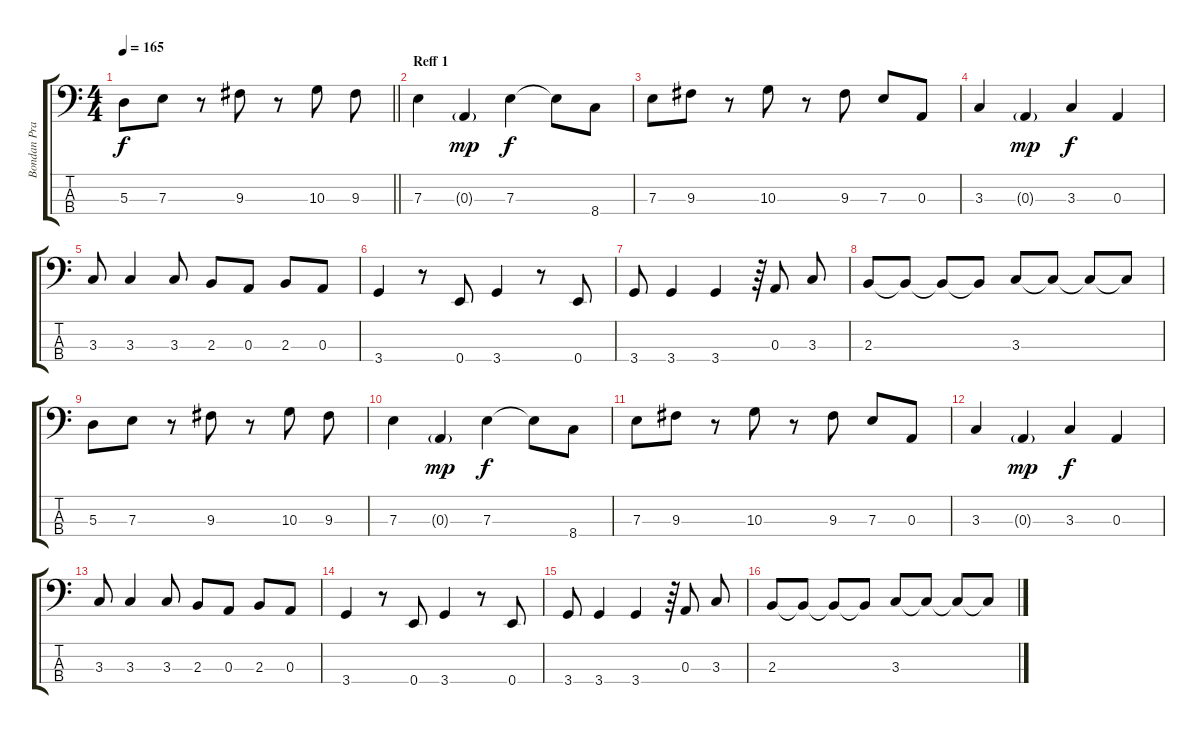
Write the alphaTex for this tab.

\track ("Bondan Prakoso" "Bondan Pra") {instrument electricbassfinger}
\staff {score tabs}
\tuning (G2 D2 A1 E1) {hide}
\ts (4 4)
\tempo 165
\clef f4
\barLineRight lightlight
\ks c
5.3.8{dy f} 7.3.8 r.8 9.3.8 r.8 10.3.8 9.3.8 |
\section ("" "Reff 1")
7.3.4 0.3{g}.4{dy mp} 7.3.4{dy f} 7.3{t}.8 8.4.8 |
7.3.8 9.3.8 r.8 10.3.8 r.8 9.3.8 7.3.8 0.3.8 |
3.3.4 0.3{g}.4{dy mp} 3.3.4{dy f} 0.3.4 |
3.3.8 3.3.4 3.3.8 2.3.8 0.3.8 2.3.8 0.3.8 |
3.4.4 r.8 0.4.8 3.4.4 r.8 0.4.8 |
3.4.8 3.4.4 3.4.4 r.64 0.3.8 3.3.8 |
2.3.8 2.3{t}.8 2.3{t}.8 2.3{t}.8 3.3.8 3.3{t}.8 3.3{t}.8 3.3{t}.8 |
5.3.8 7.3.8 r.8 9.3.8 r.8 10.3.8 9.3.8 |
7.3.4 0.3{g}.4{dy mp} 7.3.4{dy f} 7.3{t}.8 8.4.8 |
7.3.8 9.3.8 r.8 10.3.8 r.8 9.3.8 7.3.8 0.3.8 |
3.3.4 0.3{g}.4{dy mp} 3.3.4{dy f} 0.3.4 |
3.3.8 3.3.4 3.3.8 2.3.8 0.3.8 2.3.8 0.3.8 |
3.4.4 r.8 0.4.8 3.4.4 r.8 0.4.8 |
3.4.8 3.4.4 3.4.4 r.64 0.3.8 3.3.8 |
2.3.8 2.3{t}.8 2.3{t}.8 2.3{t}.8 3.3.8 3.3{t}.8 3.3{t}.8 3.3{t}.8
